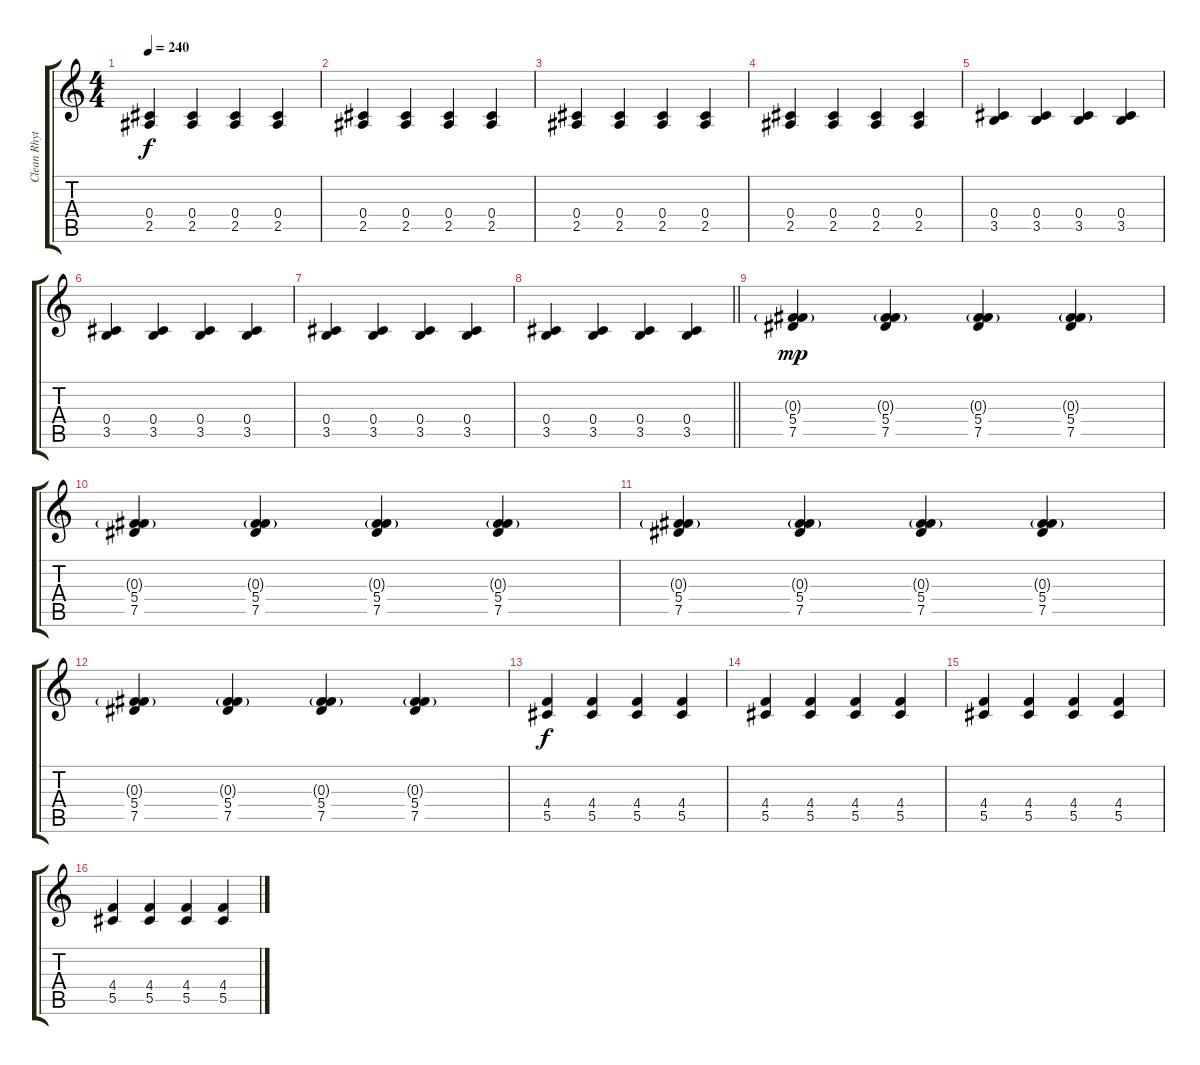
\track ("Clean Rhytm Guitar [R]" "Clean Rhyt") {instrument electricguitarclean}
\staff {score tabs}
\tuning (Eb4 Bb3 Gb3 Db3 Ab2 Db2) {hide}
\ts (4 4)
\tempo 240
\clef g2
\ks c
(0.4 2.5).4{dy f} (0.4 2.5).4 (0.4 2.5).4 (0.4 2.5).4 |
(0.4 2.5).4 (0.4 2.5).4 (0.4 2.5).4 (0.4 2.5).4 |
(0.4 2.5).4 (0.4 2.5).4 (0.4 2.5).4 (0.4 2.5).4 |
(0.4 2.5).4 (0.4 2.5).4 (0.4 2.5).4 (0.4 2.5).4 |
(0.4 3.5).4 (0.4 3.5).4 (0.4 3.5).4 (0.4 3.5).4 |
(0.4 3.5).4 (0.4 3.5).4 (0.4 3.5).4 (0.4 3.5).4 |
(0.4 3.5).4 (0.4 3.5).4 (0.4 3.5).4 (0.4 3.5).4 |
\barLineRight lightlight
(0.4 3.5).4 (0.4 3.5).4 (0.4 3.5).4 (0.4 3.5).4 |
(0.3{g} 5.4 7.5).4{dy mp} (0.3{g} 5.4 7.5).4 (0.3{g} 5.4 7.5).4 (0.3{g} 5.4 7.5).4 |
(0.3{g} 5.4 7.5).4 (0.3{g} 5.4 7.5).4 (0.3{g} 5.4 7.5).4 (0.3{g} 5.4 7.5).4 |
(0.3{g} 5.4 7.5).4 (0.3{g} 5.4 7.5).4 (0.3{g} 5.4 7.5).4 (0.3{g} 5.4 7.5).4 |
(0.3{g} 5.4 7.5).4 (0.3{g} 5.4 7.5).4 (0.3{g} 5.4 7.5).4 (0.3{g} 5.4 7.5).4 |
(4.4 5.5).4{dy f} (4.4 5.5).4 (4.4 5.5).4 (4.4 5.5).4 |
(4.4 5.5).4 (4.4 5.5).4 (4.4 5.5).4 (4.4 5.5).4 |
(4.4 5.5).4 (4.4 5.5).4 (4.4 5.5).4 (4.4 5.5).4 |
(4.4 5.5).4 (4.4 5.5).4 (4.4 5.5).4 (4.4 5.5).4
